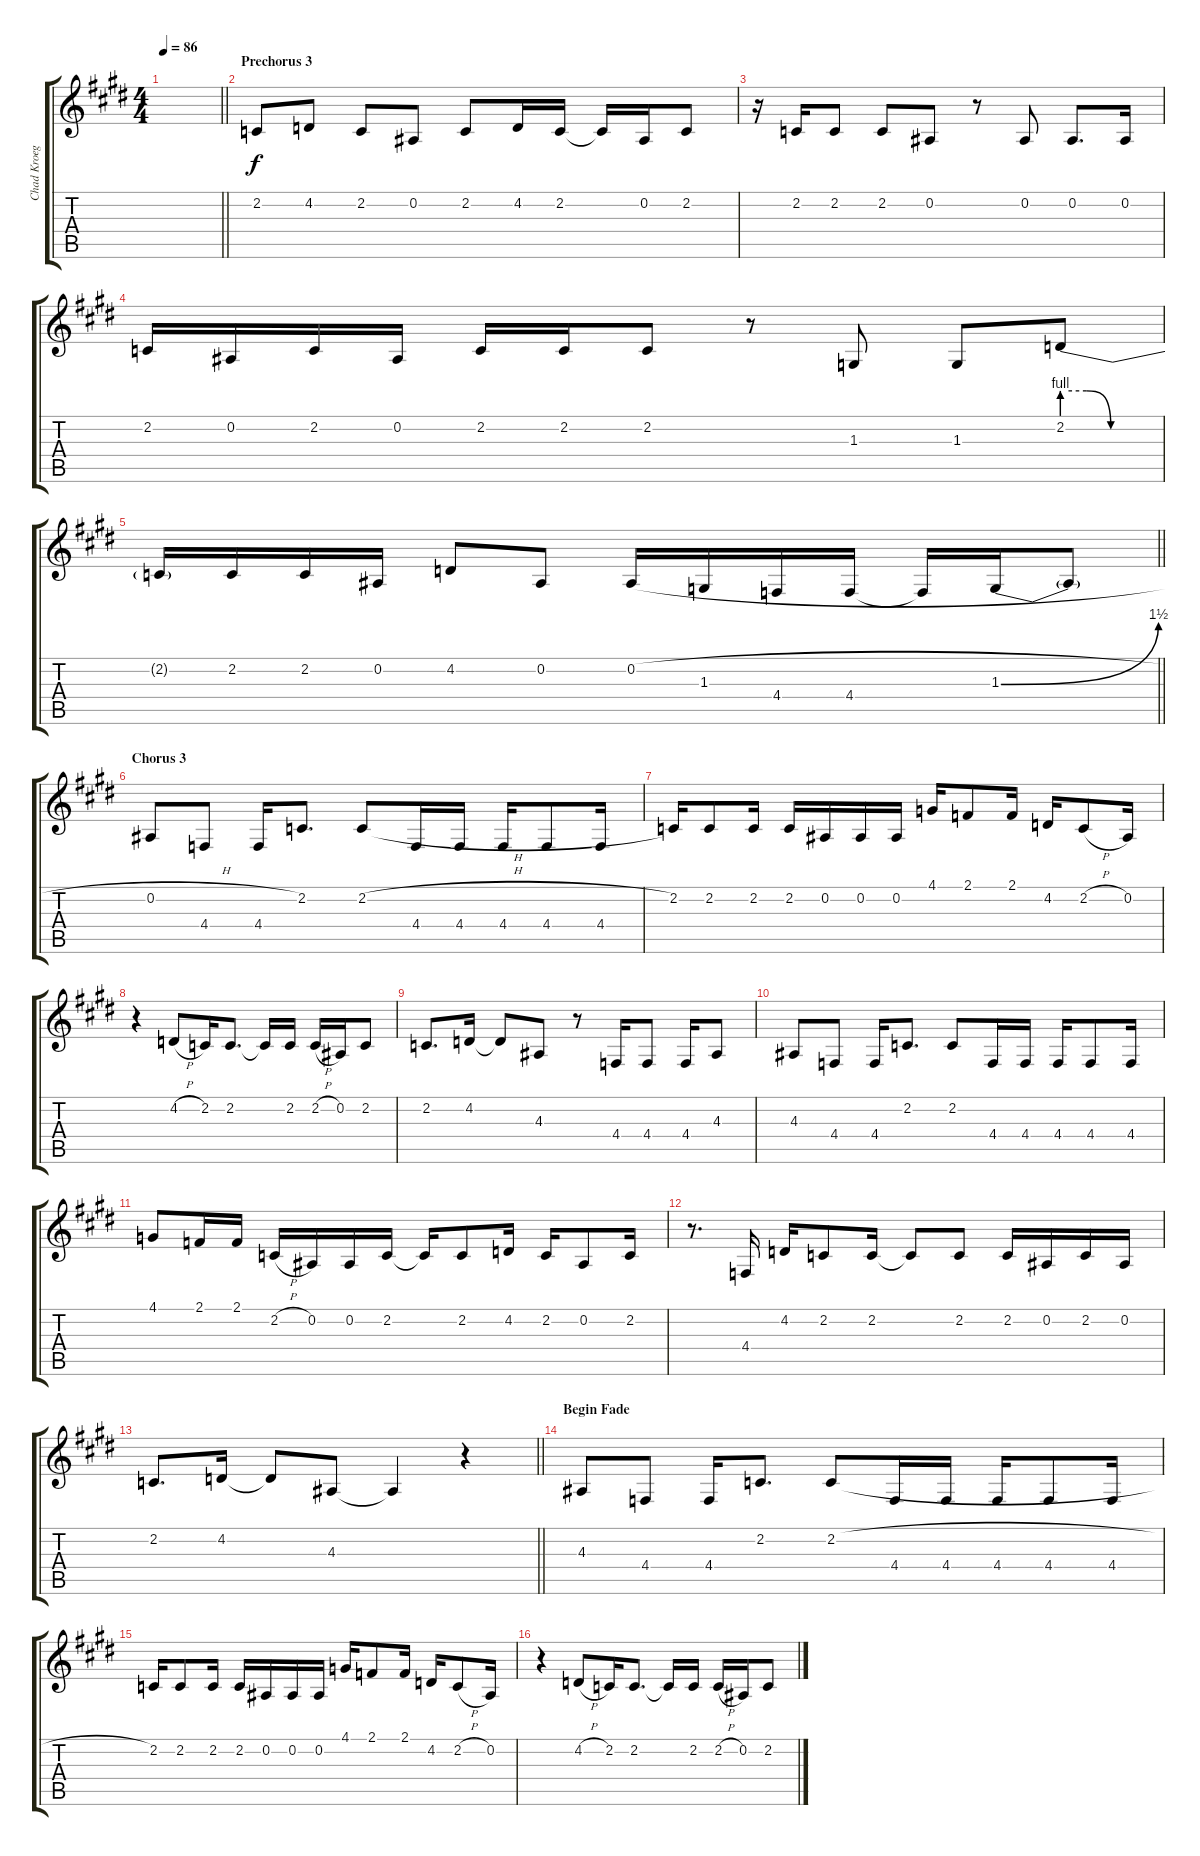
\track ("Chad Kroeger (Voice)" "Chad Kroeg") {instrument tenorsax}
\staff {score tabs}
\tuning (Eb4 Bb3 Gb3 Db3 Ab2 Eb2) {hide}
\ts (4 4)
\tempo 86
\clef g2
\barLineRight lightlight
\ks e
|
\section ("" "Prechorus 3")
2.2.8 4.2.8 2.2.8 0.2.8 2.2.8 4.2.16 2.2.16 2.2{t}.16 0.2.16 2.2.8 |
r.16 2.2.16 2.2.8 2.2.8 0.2.8 r.8 0.2.8 0.2.8{d} 0.2.16 |
2.2.16 0.2.16 2.2.16 0.2.16 2.2.16 2.2.16 2.2.8 r.8 1.3.8 1.3.8 2.2{be (custom 0 4 15 4 30 0 60 0)}.8 |
\barLineRight lightlight
2.2{t}.16 2.2.16 2.2.16 0.2.16 4.2.8 0.2.8 0.2{h}.16 1.3.16 4.4.16 4.4.16 4.4{t}.16 1.3{be (bend 0 0 60 6)}.16 1.3{t}.8 |
\section ("" "Chorus 3")
0.2{h}.8 4.4.8 4.4.16 2.2.8{d} 2.2{h}.8 4.4.16 4.4.16 4.4.16 4.4.8 4.4.16 |
2.2.16 2.2.8 2.2.16 2.2.16 0.2.16 0.2.16 0.2.16 4.1.16 2.1.8 2.1.16 4.2.16 2.2{h}.8 0.2.16 |
r.4 4.2{h}.8 2.2.16 2.2.8{d} 2.2{t}.16 2.2.16 2.2{h}.16 0.2.16 2.2.8 |
2.2.8{d} 4.2.16 4.2{t}.8 4.3.8 r.8 4.4.16 4.4.8 4.4.16 4.3.8 |
4.3.8 4.4.8 4.4.16 2.2.8{d} 2.2.8 4.4.16 4.4.16 4.4.16 4.4.8 4.4.16 |
4.1.8 2.1.16 2.1.16 2.2{h}.16 0.2.16 0.2.16 2.2.16 2.2{t}.16 2.2.8 4.2.16 2.2.16 0.2.8 2.2.16 |
r.8{d} 4.4.16 4.2.16 2.2.8 2.2.16 2.2{t}.8 2.2.8 2.2.16 0.2.16 2.2.16 0.2.16 |
\barLineRight lightlight
2.2.8{d} 4.2.16 4.2{t}.8 4.3.8 4.3{t}.4 r.4 |
\section ("" "Begin Fade")
4.3.8 4.4.8 4.4.16 2.2.8{d} 2.2{h}.8 4.4.16 4.4.16 4.4.16 4.4.8 4.4.16 |
2.2.16 2.2.8 2.2.16 2.2.16 0.2.16 0.2.16 0.2.16 4.1.16 2.1.8 2.1.16 4.2.16 2.2{h}.8 0.2.16 |
r.4 4.2{h}.8 2.2.16 2.2.8{d} 2.2{t}.16 2.2.16 2.2{h}.16 0.2.16 2.2.8
